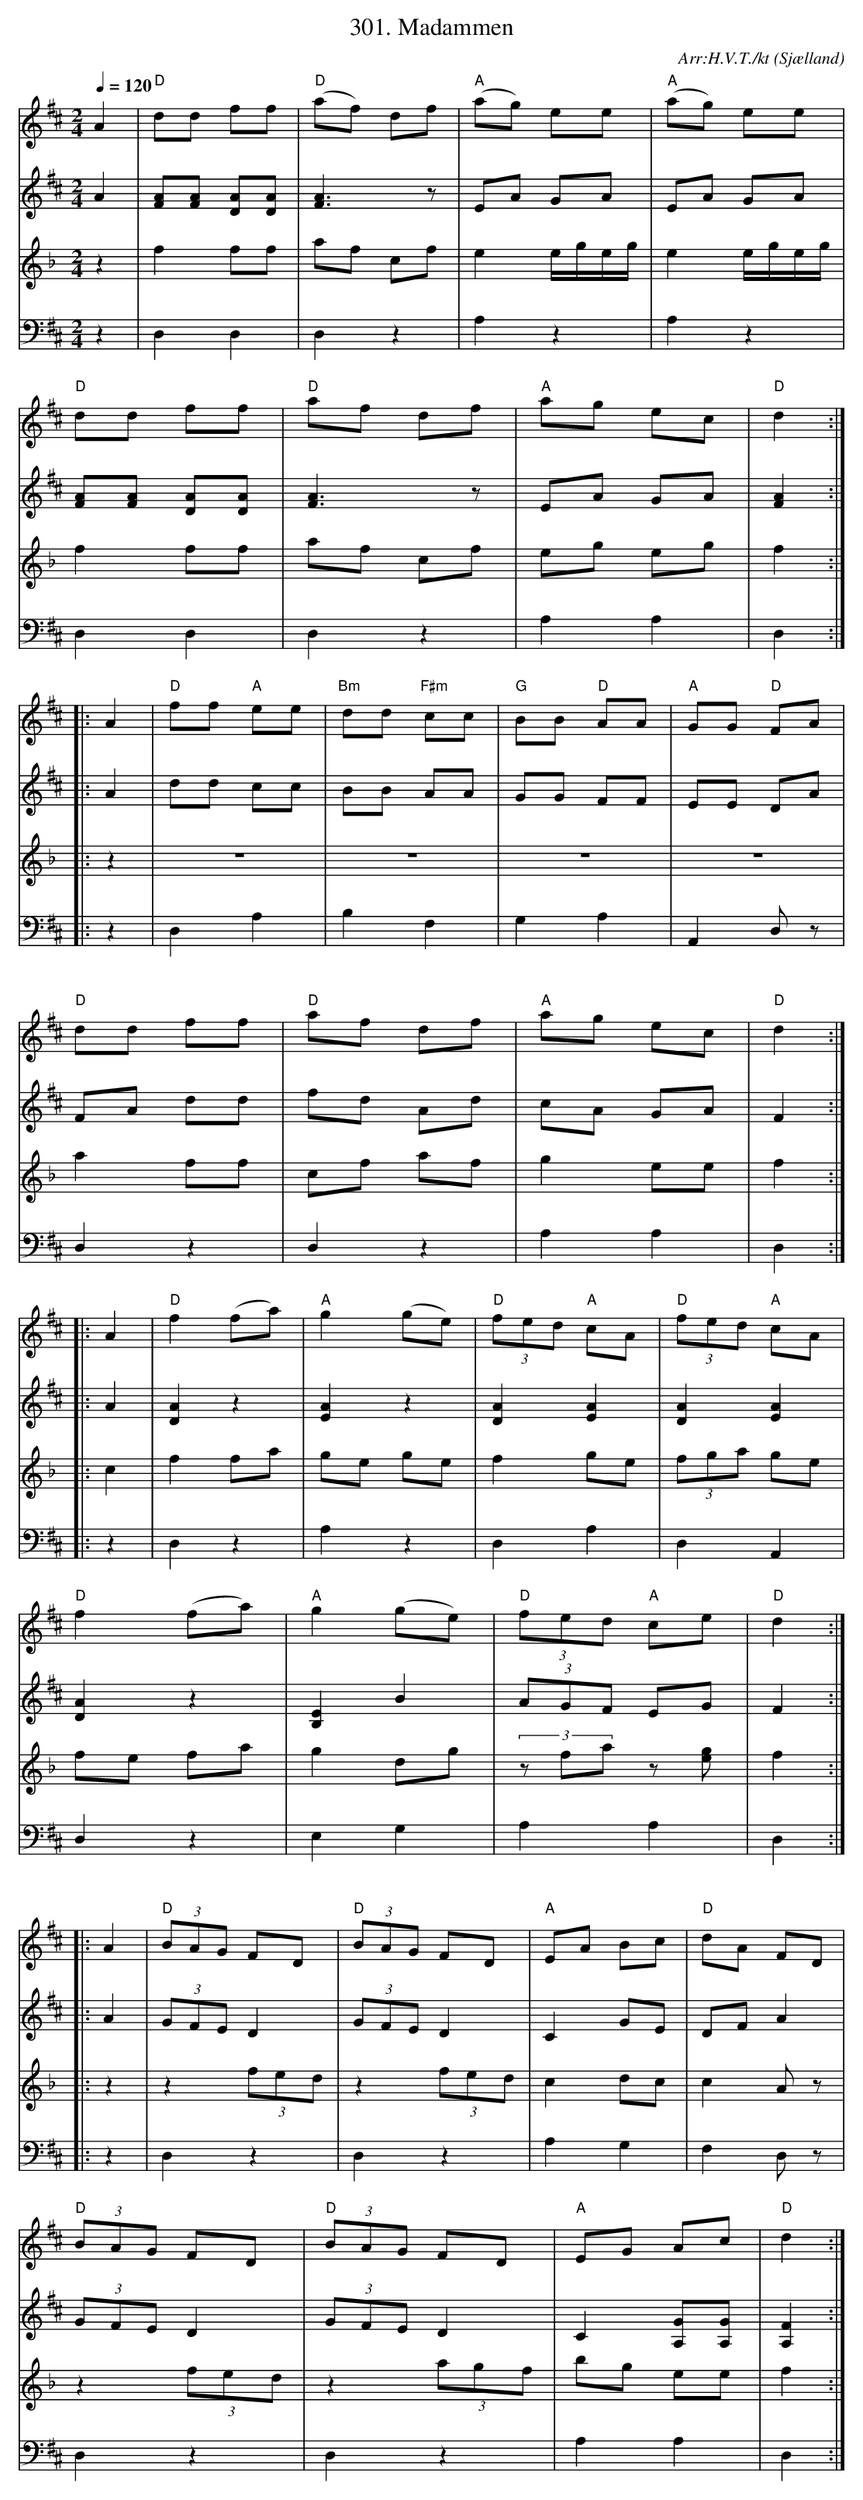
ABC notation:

X:1
T:301. Madammen
C:Arr:H.V.T./kt
O:Sjælland
Q:1/4=120
V:1
M:2/4
L:1/16
K:D
A4|"D"d2d2 f2f2|"D"(a2f2) d2f2|"A"(a2g2) e2e2|"A"(a2g2) e2e2|
"D"d2d2 f2f2|"D"a2f2 d2f2|"A"a2g2 e2c2|"D"d4:|
|:A4|"D"f2f2 "A"e2e2|"Bm"d2d2 "F#m"c2c2|"G"B2B2 "D"A2A2|"A"G2G2 "D"F2A2|
"D"d2d2 f2f2|"D"a2f2 d2f2|"A"a2g2 e2c2|"D"d4:|
|:A4|"D"f4 (f2a2)|"A"g4 (g2e2)|"D"(3f2e2d2 "A"c2A2|"D"(3f2e2d2 "A"c2A2|
"D"f4 (f2a2)|"A"g4 (g2e2)|"D"(3f2e2d2 "A"c2e2|"D"d4:|
|:A4|"D"(3B2A2G2 F2D2|"D"(3B2A2G2 F2D2|"A"E2A2 B2c2|"D"d2A2 F2D2|
"D"(3B2A2G2 F2D2|"D"(3B2A2G2 F2D2|"A"E2G2 A2c2|"D"d4:|
V:2
M:2/4
L:1/16
K:D
A4|[F2A2][F2A2] [D2A2][A2D2]|[F6A6] z2|E2A2 G2A2|E2A2 G2A2|
[F2A2][A2F2] [D2A2][D2A2]|[F6A6] z2|E2A2 G2A2|[F4A4]:|
|:A4|d2d2 c2c2|B2B2 A2A2|G2G2 F2F2|E2E2 D2A2|
F2A2 d2d2|f2d2 A2d2|c2A2 G2A2|F4:|
|:A4|[D4A4] z4|[E4A4] z4|[D4A4] [E4A4]|[A4D4] [E4A4]|
[D4A4] z4|[E4B,4] B4|(3A2G2F2 E2G2|F4:|
|:A4|(3G2F2E2 D4|(3G2F2E2 D4|C4 G2E2|D2F2 A4|
(3G2F2E2 D4|(3G2F2E2 D4|C4 [A,2G2][A,2G2]|[A,4F4]:|
V:3
M:2/4
L:1/16
K:F
z4|f4 f2f2|a2f2 c2f2|e4 egeg|e4 egeg|
f4 f2f2|a2f2 c2f2|e2g2 e2g2|f4:|
|:z4|z8|z8|z8|z8|
a4 f2f2|c2f2 a2f2|g4 e2e2|f4:|
|:c4|f4 f2a2|g2e2 g2e2|f4 g2e2|(3f2g2a2 g2e2|
f2e2 f2a2|g4 d2g2|(3z2f2a2 z2[e2g2]|f4:|
|:z4|z4 (3f2e2d2|z4 (3f2e2d2|c4 d2c2|c4 A2 z2|
z4 (3f2e2d2|z4 (3a2g2f2|b2g2 e2e2|f4:|
V:4
M:2/4
L:1/16
K:D clef=bass
z4|D,4 D,4|D,4 z4|A,4 z4|A,4 z4|
D,4 D,4|D,4 z4|A,4 A,4|D,4:|
|:z4|D,4 A,4|B,4 F,4|G,4 A,4|A,,4 D,2 z2|
D,4 z4|D,4 z4|A,4 A,4|D,4:|
|:z4|D,4 z4|A,4 z4|D,4 A,4|D,4 A,,4|
D,4 z4|E,4 G,4|A,4 A,4|D,4:|
|:z4|D,4 z4|D,4 z4|A,4 G,4|F,4 D,2 z2|
D,4 z4|D,4 z4|A,4 A,4|D,4:|
